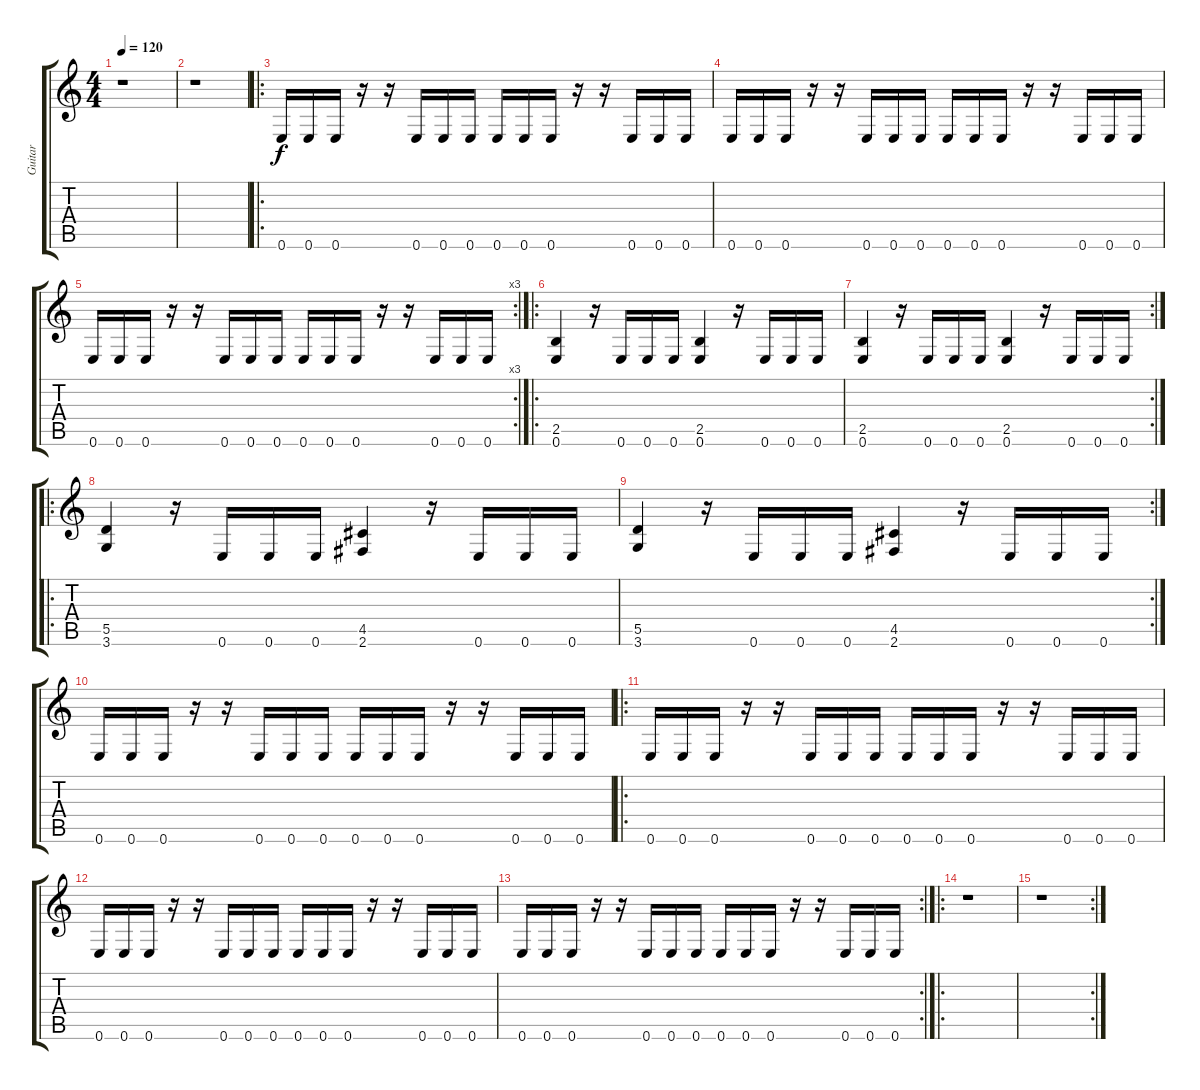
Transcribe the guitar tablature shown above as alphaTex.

\track ("Guitar" "Guitar") {instrument distortionguitar}
\staff {score tabs}
\tuning (E4 B3 G3 D3 A2 E2) {hide}
\ts (4 4)
\tempo 120
\clef g2
\ks c
r.1{dy f instrument distortionguitar} |
r.1 |
\ro
0.6.16 0.6.16 0.6.16 r.16 r.16 0.6.16 0.6.16 0.6.16 0.6.16 0.6.16 0.6.16 r.16 r.16 0.6.16 0.6.16 0.6.16 |
0.6.16 0.6.16 0.6.16 r.16 r.16 0.6.16 0.6.16 0.6.16 0.6.16 0.6.16 0.6.16 r.16 r.16 0.6.16 0.6.16 0.6.16 |
\rc 3
0.6.16 0.6.16 0.6.16 r.16 r.16 0.6.16 0.6.16 0.6.16 0.6.16 0.6.16 0.6.16 r.16 r.16 0.6.16 0.6.16 0.6.16 |
\ro
(2.5 0.6).4 r.16 0.6.16 0.6.16 0.6.16 (2.5 0.6).4 r.16 0.6.16 0.6.16 0.6.16 |
\rc 2
(2.5 0.6).4 r.16 0.6.16 0.6.16 0.6.16 (2.5 0.6).4 r.16 0.6.16 0.6.16 0.6.16 |
\ro
(5.5 3.6).4 r.16 0.6.16 0.6.16 0.6.16 (4.5 2.6).4 r.16 0.6.16 0.6.16 0.6.16 |
\rc 2
(5.5 3.6).4 r.16 0.6.16 0.6.16 0.6.16 (4.5 2.6).4 r.16 0.6.16 0.6.16 0.6.16 |
0.6.16 0.6.16 0.6.16 r.16 r.16 0.6.16 0.6.16 0.6.16 0.6.16 0.6.16 0.6.16 r.16 r.16 0.6.16 0.6.16 0.6.16 |
\ro
0.6.16 0.6.16 0.6.16 r.16 r.16 0.6.16 0.6.16 0.6.16 0.6.16 0.6.16 0.6.16 r.16 r.16 0.6.16 0.6.16 0.6.16 |
0.6.16 0.6.16 0.6.16 r.16 r.16 0.6.16 0.6.16 0.6.16 0.6.16 0.6.16 0.6.16 r.16 r.16 0.6.16 0.6.16 0.6.16 |
\rc 2
0.6.16 0.6.16 0.6.16 r.16 r.16 0.6.16 0.6.16 0.6.16 0.6.16 0.6.16 0.6.16 r.16 r.16 0.6.16 0.6.16 0.6.16 |
\ro
r.1 |
\rc 2
r.1
